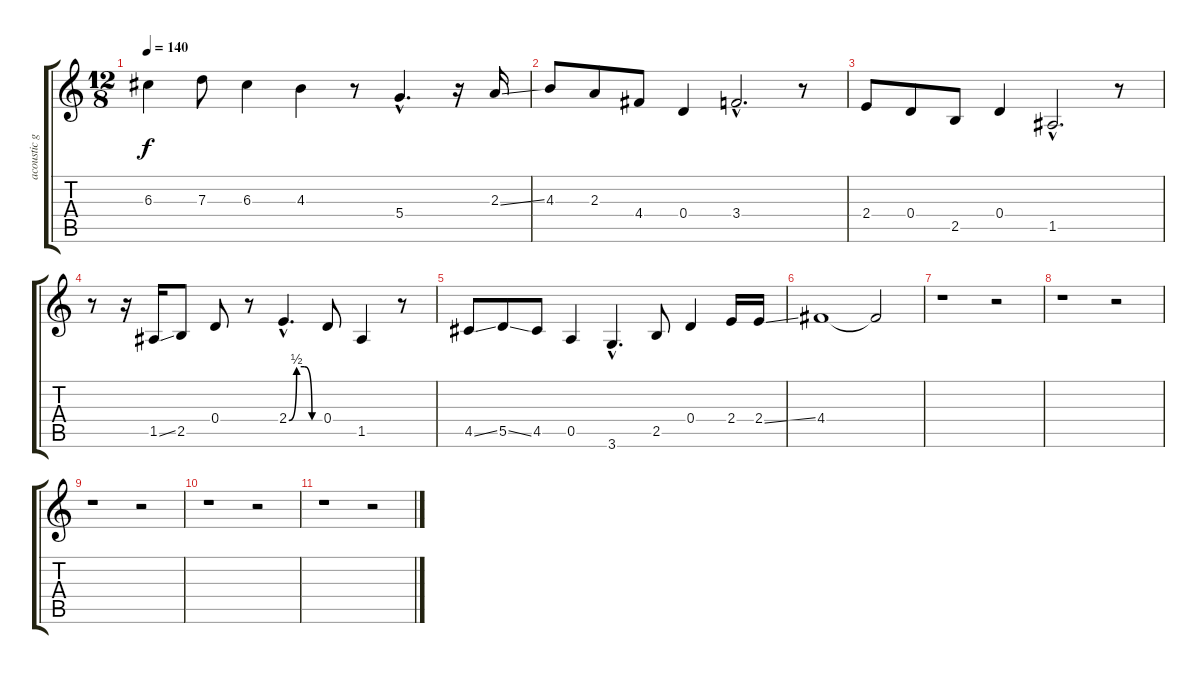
\track ("acoustic guitar" "acoustic g") {instrument acousticguitarsteel}
\staff {score tabs}
\tuning (E4 B3 G3 D3 A2 E2) {hide}
\ts (12 8)
\tempo 140
\clef g2
\ks c
6.3.4{dy f} 7.3.8 6.3.4 4.3.4 r.8 5.4{hac}.4{d} r.16 2.3{ss}.16 |
4.3.8 2.3.8 4.4.8 0.4.4 3.4{hac}.2{d} r.8 |
2.4.8 0.4.8 2.5.8 0.4.4 1.5{hac}.2{d} r.8 |
r.8 r.16 1.5{ss}.16 2.5.8 0.4.8 r.8 2.4{be (custom 0 0 15 2 30 2 45 0 60 0) hac}.4{d} 0.4.8 1.5.4 r.8 |
4.5{ss}.8 5.5{ss}.8 4.5.8 0.5.4 3.6{hac}.4{d} 2.5.8 0.4.4 2.4.16 2.4{ss}.16 |
4.4.1 4.4{t}.2 |
r.1 r.2 |
r.1 r.2 |
r.1 r.2 |
r.1 r.2 |
r.1 r.2
